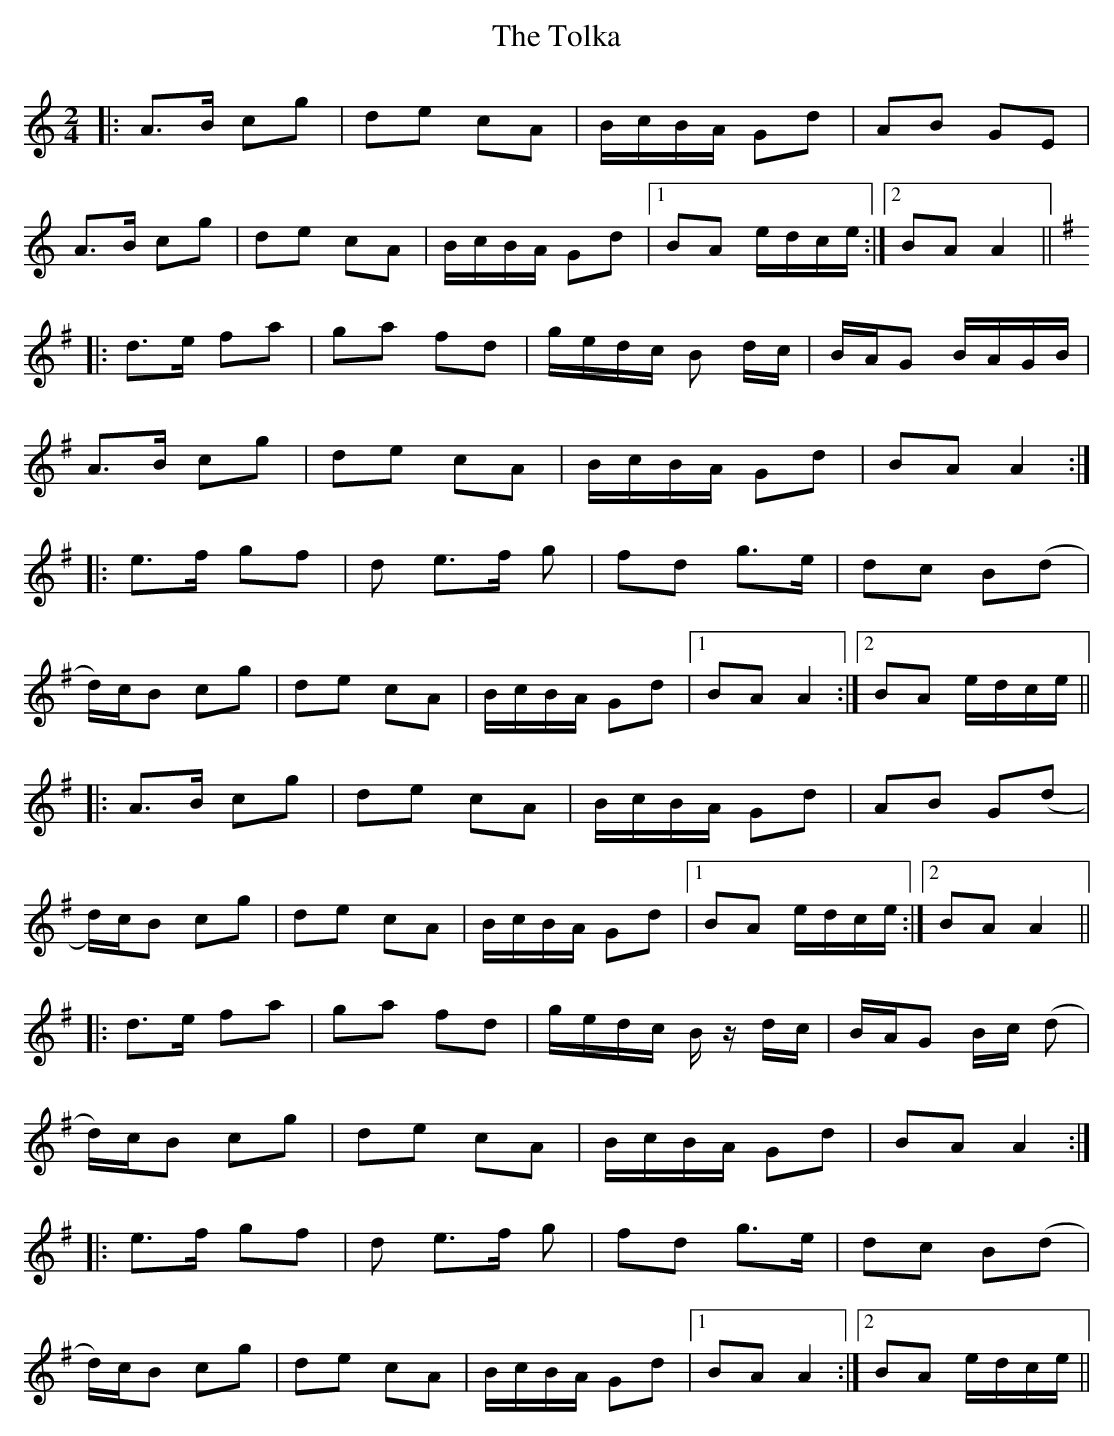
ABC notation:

X:1
T: The Tolka
M: 2/4
L: 1/8
K: Amin
|:A>B cg|de cA|B/c/B/A/ Gd|AB GE|
A>B cg|de cA|B/c/B/A/ Gd|1 BA e/d/c/e/:|2 BA A2||
K:Gmaj
|:d>e fa|ga fd|g/e/d/c/ B d/c/|B/A/G B/A/G/B/|
A>B cg|de cA|B/c/B/A/ Gd|BA A2:|
|:e>f gf|d e>f g|fd g>e|dc B(d|
d/)c/B cg|de cA|B/c/B/A/ Gd|1 BA A2:|2 BA e/d/c/e/||
|:A>B cg|de cA|B/c/B/A/ Gd|AB G(d|
d/)c/B cg|de cA|B/c/B/A/ Gd|1 BA e/d/c/e/:|2 BA A2||
|:d>e fa|ga fd|g/e/d/c/ B/z/ d/c/|B/A/G B/c/ (d|
d/)c/B cg|de cA|B/c/B/A/ Gd|BA A2:|
|:e>f gf|d e>f g|fd g>e|dc B(d|
d/)c/B cg|de cA|B/c/B/A/ Gd|1 BA A2:|2 BA e/d/c/e/||
